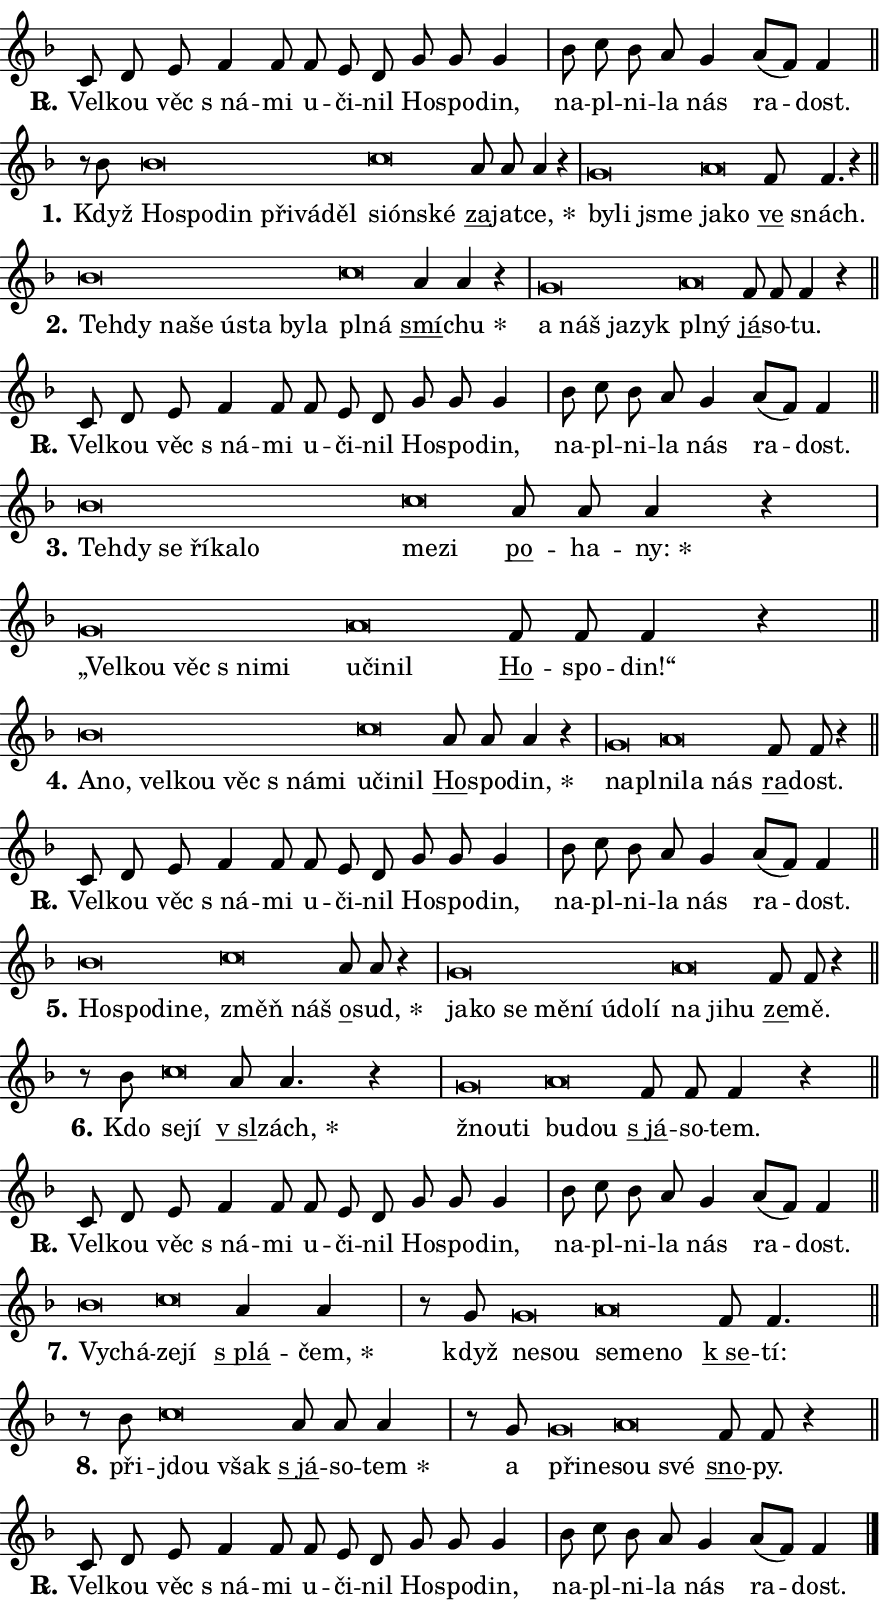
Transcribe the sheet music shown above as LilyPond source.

\version "2.24.0"
\header { tagline = "" }
\paper {
  indent = 0\cm
  top-margin = 0\cm
  right-margin = 0.13\cm % to fit lyric hyphens
  bottom-margin = 0\cm
  left-margin = 0\cm
  paper-width = 15\cm
  page-breaking = #ly:one-page-breaking
  system-system-spacing.basic-distance = #11
  score-system-spacing.basic-distance = #11
  ragged-last = ##f
}


%% Author: Thomas Morley
%% https://lists.gnu.org/archive/html/lilypond-user/2020-05/msg00002.html
#(define (line-position grob)
"Returns position of @var[grob} in current system:
   @code{'start}, if at first time-step
   @code{'end}, if at last time-step
   @code{'middle} otherwise
"
  (let* ((col (ly:item-get-column grob))
         (ln (ly:grob-object col 'left-neighbor))
         (rn (ly:grob-object col 'right-neighbor))
         (col-to-check-left (if (ly:grob? ln) ln col))
         (col-to-check-right (if (ly:grob? rn) rn col))
         (break-dir-left
           (and
             (ly:grob-property col-to-check-left 'non-musical #f)
             (ly:item-break-dir col-to-check-left)))
         (break-dir-right
           (and
             (ly:grob-property col-to-check-right 'non-musical #f)
             (ly:item-break-dir col-to-check-right))))
        (cond ((eqv? 1 break-dir-left) 'start)
              ((eqv? -1 break-dir-right) 'end)
              (else 'middle))))

#(define (tranparent-at-line-position vctor)
  (lambda (grob)
  "Relying on @code{line-position} select the relevant enry from @var{vctor}.
Used to determine transparency,"
    (case (line-position grob)
      ((end) (not (vector-ref vctor 0)))
      ((middle) (not (vector-ref vctor 1)))
      ((start) (not (vector-ref vctor 2))))))

noteHeadBreakVisibility =
#(define-music-function (break-visibility)(vector?)
"Makes @code{NoteHead}s transparent relying on @var{break-visibility}"
#{
  \override NoteHead.transparent =
    #(tranparent-at-line-position break-visibility)
#})

#(define delete-ledgers-for-transparent-note-heads
  (lambda (grob)
    "Reads whether a @code{NoteHead} is transparent.
If so this @code{NoteHead} is removed from @code{'note-heads} from
@var{grob}, which is supposed to be @code{LedgerLineSpanner}.
As a result ledgers are not printed for this @code{NoteHead}"
    (let* ((nhds-array (ly:grob-object grob 'note-heads))
           (nhds-list
             (if (ly:grob-array? nhds-array)
                 (ly:grob-array->list nhds-array)
                 '()))
           ;; Relies on the transparent-property being done before
           ;; Staff.LedgerLineSpanner.after-line-breaking is executed.
           ;; This is fragile ...
           (to-keep
             (remove
               (lambda (nhd)
                 (ly:grob-property nhd 'transparent #f))
               nhds-list)))
      ;; TODO find a better method to iterate over grob-arrays, similiar
      ;; to filter/remove etc for lists
      ;; For now rebuilt from scratch
      (set! (ly:grob-object grob 'note-heads)  '())
      (for-each
        (lambda (nhd)
          (ly:pointer-group-interface::add-grob grob 'note-heads nhd))
        to-keep))))

squashNotes = {
  \override NoteHead.X-extent = #'(-0.2 . 0.2)
  \override NoteHead.Y-extent = #'(-0.75 . 0)
  \override NoteHead.stencil =
    #(lambda (grob)
       (let ((pos (ly:grob-property grob 'staff-position)))
         (begin
           (if (< pos -7) (display "ERROR: Lower brevis then expected\n") (display ""))
           (if (<= pos -6) ly:text-interface::print ly:note-head::print))))
}
unSquashNotes = {
  \revert NoteHead.X-extent
  \revert NoteHead.Y-extent
  \revert NoteHead.stencil
}

hideNotes = \noteHeadBreakVisibility #begin-of-line-visible
unHideNotes = \noteHeadBreakVisibility #all-visible

% work-around for resetting accidentals
% https://lilypond.org/doc/v2.23/Documentation/notation/displaying-rhythms#unmetered-music
cadenzaMeasure = {
  \cadenzaOff
  \partial 1024 s1024
  \cadenzaOn
}

#(define-markup-command (accent layout props text) (markup?)
  "Underline accented syllable"
  (interpret-markup layout props
    #{\markup \override #'(offset . 4.3) \underline { #text }#}))

responsum = \markup \concat {
  "R" \hspace #-1.05 \path #0.1 #'((moveto 0 0.07) (lineto 0.9 0.8)) \hspace #0.05 "."
}

spaceSize = #0.6828661417322834 % exact space size for TeX Gyre Schola

\layout {
  \context {
    \Staff
    \remove "Time_signature_engraver"
    \override LedgerLineSpanner.after-line-breaking = #delete-ledgers-for-transparent-note-heads
  }
  \context {
    \Lyrics {
      \override LyricSpace.minimum-distance = \spaceSize
      \override LyricText.font-name = #"TeX Gyre Schola"
      \override LyricText.font-size = 1
      \override StanzaNumber.font-name = #"TeX Gyre Schola Bold"
      \override StanzaNumber.font-size = 1
    }
  }
  \context {
    \Score 
    \override NoteHead.text =
      #(lambda (grob) 
        (let ((pos (ly:grob-property grob 'staff-position)))
          #{\markup {
            \combine
              \halign #-0.55 \raise #(if (= pos -6) 0 0.5) \override #'(thickness . 2) \draw-line #'(3.2 . 0)
              \musicglyph "noteheads.sM1"
          }#}))
  }
}

% magnetic-lyrics.ily
%
%   written by
%     Jean Abou Samra <jean@abou-samra.fr>
%     Werner Lemberg <wl@gnu.org>
%
%   adapted by
%     Jiri Hon <jiri.hon@gmail.com>
%
% Version 2022-Apr-15

% https://www.mail-archive.com/lilypond-user@gnu.org/msg149350.html

#(define (Left_hyphen_pointer_engraver context)
   "Collect syllable-hyphen-syllable occurrences in lyrics and store
them in properties.  This engraver only looks to the left.  For
example, if the lyrics input is @code{foo -- bar}, it does the
following.

@itemize @bullet
@item
Set the @code{text} property of the @code{LyricHyphen} grob between
@q{foo} and @q{bar} to @code{foo}.

@item
Set the @code{left-hyphen} property of the @code{LyricText} grob with
text @q{foo} to the @code{LyricHyphen} grob between @q{foo} and
@q{bar}.
@end itemize

Use this auxiliary engraver in combination with the
@code{lyric-@/text::@/apply-@/magnetic-@/offset!} hook."
   (let ((hyphen #f)
         (text #f))
     (make-engraver
      (acknowledgers
       ((lyric-syllable-interface engraver grob source-engraver)
        (set! text grob)))
      (end-acknowledgers
       ((lyric-hyphen-interface engraver grob source-engraver)
        ;(when (not (grob::has-interface grob 'lyric-space-interface))
          (set! hyphen grob)));)
      ((stop-translation-timestep engraver)
       (when (and text hyphen)
         (ly:grob-set-object! text 'left-hyphen hyphen))
       (set! text #f)
       (set! hyphen #f)))))

#(define (lyric-text::apply-magnetic-offset! grob)
   "If the space between two syllables is less than the value in
property @code{LyricText@/.details@/.squash-threshold}, move the right
syllable to the left so that it gets concatenated with the left
syllable.

Use this function as a hook for
@code{LyricText@/.after-@/line-@/breaking} if the
@code{Left_@/hyphen_@/pointer_@/engraver} is active."
   (let ((hyphen (ly:grob-object grob 'left-hyphen #f)))
     (when hyphen
       (let ((left-text (ly:spanner-bound hyphen LEFT)))
         (when (grob::has-interface left-text 'lyric-syllable-interface)
           (let* ((common (ly:grob-common-refpoint grob left-text X))
                  (this-x-ext (ly:grob-extent grob common X))
                  (left-x-ext
                   (begin
                     ;; Trigger magnetism for left-text.
                     (ly:grob-property left-text 'after-line-breaking)
                     (ly:grob-extent left-text common X)))
                  ;; `delta` is the gap width between two syllables.
                  (delta (- (interval-start this-x-ext)
                            (interval-end left-x-ext)))
                  (details (ly:grob-property grob 'details))
                  (threshold (assoc-get 'squash-threshold details 0.2)))
             (when (< delta threshold)
               (let* (;; We have to manipulate the input text so that
                      ;; ligatures crossing syllable boundaries are not
                      ;; disabled.  For languages based on the Latin
                      ;; script this is essentially a beautification.
                      ;; However, for non-Western scripts it can be a
                      ;; necessity.
                      (lt (ly:grob-property left-text 'text))
                      (rt (ly:grob-property grob 'text))
                      (is-space (grob::has-interface hyphen 'lyric-space-interface))
                      (space (if is-space " " ""))
                      (extra-delta (if is-space spaceSize 0))
                      ;; Append new syllable.
                      (ltrt-space (if (and (string? lt) (string? rt))
                                (string-append lt space rt)
                                (make-concat-markup (list lt space rt))))
                      ;; Right-align `ltrt` to the right side.
                      (ltrt-space-markup (grob-interpret-markup
                               grob
                               (make-translate-markup
                                (cons (interval-length this-x-ext) 0)
                                (make-right-align-markup ltrt-space)))))
                 (begin
                   ;; Don't print `left-text`.
                   (ly:grob-set-property! left-text 'stencil #f)
                   ;; Set text and stencil (which holds all collected
                   ;; syllables so far) and shift it to the left.
                   (ly:grob-set-property! grob 'text ltrt-space)
                   (ly:grob-set-property! grob 'stencil ltrt-space-markup)
                   (ly:grob-translate-axis! grob (- (- delta extra-delta)) X))))))))))


#(define (lyric-hyphen::displace-bounds-first grob)
   ;; Make very sure this callback isn't triggered too early.
   (let ((left (ly:spanner-bound grob LEFT))
         (right (ly:spanner-bound grob RIGHT)))
     (ly:grob-property left 'after-line-breaking)
     (ly:grob-property right 'after-line-breaking)
     (ly:lyric-hyphen::print grob)))

squashThreshold = #0.4

\layout {
  \context {
    \Lyrics
    \consists #Left_hyphen_pointer_engraver
    \override LyricText.after-line-breaking =
      #lyric-text::apply-magnetic-offset!
    \override LyricHyphen.stencil = #lyric-hyphen::displace-bounds-first
    \override LyricText.details.squash-threshold = \squashThreshold
    \override LyricHyphen.minimum-distance = 0
    \override LyricHyphen.minimum-length = \squashThreshold
  }
}

squashText = \override LyricText.details.squash-threshold = 9999
unSquashText = \override LyricText.details.squash-threshold = \squashThreshold

leftText = \override LyricText.self-alignment-X = #LEFT
unLeftText = \revert LyricText.self-alignment-X

starOffset = #(lambda (grob) 
                (let ((x_offset (ly:self-alignment-interface::aligned-on-x-parent grob)))
                  (if (= x_offset 0) 0 (+ x_offset 1.2))))

star = #(define-music-function (syllable)(string?)
"Append star separator at the end of a syllable"
#{
  \once \override LyricText.X-offset = #starOffset
  \lyricmode { \markup {
    #syllable
    \override #'((font-name . "TeX Gyre Schola Bold")) \hspace #0.2 \lower #0.65 \larger "*"
  } }
#})

starAccent = #(define-music-function (syllable)(string?)
"Append star separator at the end of a syllable and make accent"
#{
  \once \override LyricText.X-offset = #starOffset
  \lyricmode { \markup {
    \accent #syllable
    \override #'((font-name . "TeX Gyre Schola Bold")) \hspace #0.2 \lower #0.65 \larger "*"
  } }
#})

breath = #(define-music-function (syllable)(string?)
"Append breathing indicator at the end of a syllable"
#{
  \lyricmode { \markup { #syllable "+" } }
#})

optionalBreath = #(define-music-function (syllable)(string?)
"Append optional breathing indicator at the end of a syllable"
#{
  \lyricmode { \markup { #syllable "(+)" } }
#})


\score {
    <<
        \new Voice = "melody" { \cadenzaOn \key f \major \relative { c'8 d e f4 f8 \bar "" f e d \bar "" g g g4 \cadenzaMeasure \bar "|" bes8 c bes a g4 \bar "" a8[( f)] f4 \cadenzaMeasure \bar "||" \break } }
        \new Lyrics \lyricsto "melody" { \lyricmode { \set stanza = \responsum
Vel -- kou věc "s ná" -- mi u -- či -- nil Ho -- spo -- din, na -- pl -- ni -- la nás ra -- dost. } }
    >>
    \layout {}
}

\score {
    <<
        \new Voice = "melody" { \cadenzaOn \key f \major \relative { r8 bes' \squashNotes bes\breve*1/16 \hideNotes \breve*1/16 \bar "" \breve*1/16 \bar "" \breve*1/16 \bar "" \breve*1/16 \breve*1/16 \bar "" \unHideNotes \unSquashNotes \squashNotes c\breve*1/16 \hideNotes \breve*1/16 \breve*1/16 \bar "" \unHideNotes \unSquashNotes \bar "" a8 a a4 r \cadenzaMeasure \bar "|" \squashNotes g\breve*1/16 \hideNotes \breve*1/16 \breve*1/16 \bar "" \unHideNotes \unSquashNotes \squashNotes a\breve*1/16 \hideNotes \breve*1/16 \bar "" \unHideNotes \unSquashNotes \bar "" f8 f4. r4 \cadenzaMeasure \bar "||" \break } }
        \new Lyrics \lyricsto "melody" { \lyricmode { \set stanza = "1."
Když \leftText Ho -- \squashText spo -- din při -- vá -- děl \unSquashText si -- \squashText ón -- ské \unLeftText \unSquashText \markup \accent za -- jat -- \star ce, \leftText by -- \squashText li jsme \unSquashText ja -- \squashText ko \unLeftText \unSquashText \markup \accent ve snách. } }
    >>
    \layout {}
}

\score {
    <<
        \new Voice = "melody" { \cadenzaOn \key f \major \relative { \squashNotes bes'\breve*1/16 \hideNotes \breve*1/16 \bar "" \breve*1/16 \bar "" \breve*1/16 \bar "" \breve*1/16 \bar "" \breve*1/16 \bar "" \breve*1/16 \breve*1/16 \bar "" \unHideNotes \unSquashNotes \squashNotes c\breve*1/16 \hideNotes \breve*1/16 \bar "" \unHideNotes \unSquashNotes \bar "" \bar "" a4 a r \cadenzaMeasure \bar "|" \squashNotes g\breve*1/16 \hideNotes \breve*1/16 \bar "" \breve*1/16 \breve*1/16 \bar "" \unHideNotes \unSquashNotes \squashNotes a\breve*1/16 \hideNotes \breve*1/16 \bar "" \unHideNotes \unSquashNotes \bar "" f8 f f4 r \cadenzaMeasure \bar "||" \break } }
        \new Lyrics \lyricsto "melody" { \lyricmode { \set stanza = "2."
\leftText Teh -- \squashText dy na -- še ú -- sta by -- la \unSquashText pl -- \squashText ná \unLeftText \unSquashText \markup \accent smí -- \star chu \leftText a \squashText náš ja -- zyk \unSquashText pl -- \squashText ný \unLeftText \unSquashText \markup \accent já -- so -- tu. } }
    >>
    \layout {}
}

\score {
    <<
        \new Voice = "melody" { \cadenzaOn \key f \major \relative { c'8 d e f4 f8 \bar "" f e d \bar "" g g g4 \cadenzaMeasure \bar "|" bes8 c bes a g4 \bar "" a8[( f)] f4 \cadenzaMeasure \bar "||" \break } }
        \new Lyrics \lyricsto "melody" { \lyricmode { \set stanza = \responsum
Vel -- kou věc "s ná" -- mi u -- či -- nil Ho -- spo -- din, na -- pl -- ni -- la nás ra -- dost. } }
    >>
    \layout {}
}

\score {
    <<
        \new Voice = "melody" { \cadenzaOn \key f \major \relative { \squashNotes bes'\breve*1/16 \hideNotes \breve*1/16 \bar "" \breve*1/16 \bar "" \breve*1/16 \bar "" \breve*1/16 \breve*1/16 \bar "" \unHideNotes \unSquashNotes \squashNotes c\breve*1/16 \hideNotes \breve*1/16 \bar "" \unHideNotes \unSquashNotes \bar "" a8 a a4 r \cadenzaMeasure \bar "|" \squashNotes g\breve*1/16 \hideNotes \breve*1/16 \bar "" \breve*1/16 \bar "" \breve*1/16 \breve*1/16 \bar "" \unHideNotes \unSquashNotes \squashNotes a\breve*1/16 \hideNotes \breve*1/16 \breve*1/16 \bar "" \unHideNotes \unSquashNotes \bar "" f8 f f4 r \cadenzaMeasure \bar "||" \break } }
        \new Lyrics \lyricsto "melody" { \lyricmode { \set stanza = "3."
\leftText Teh -- \squashText dy se ří -- ka -- lo \unSquashText me -- \squashText zi \unLeftText \unSquashText \markup \accent po -- ha -- \star ny: \leftText „Vel -- \squashText kou věc "s ni" -- mi \unSquashText u -- \squashText či -- nil \unLeftText \unSquashText \markup \accent Ho -- spo -- din!“ } }
    >>
    \layout {}
}

\score {
    <<
        \new Voice = "melody" { \cadenzaOn \key f \major \relative { \squashNotes bes'\breve*1/16 \hideNotes \breve*1/16 \bar "" \breve*1/16 \bar "" \breve*1/16 \bar "" \breve*1/16 \bar "" \breve*1/16 \breve*1/16 \bar "" \unHideNotes \unSquashNotes \squashNotes c\breve*1/16 \hideNotes \breve*1/16 \breve*1/16 \bar "" \unHideNotes \unSquashNotes \bar "" a8 a a4 r \cadenzaMeasure \bar "|" \squashNotes g\breve*1/16 \hideNotes \breve*1/16 \bar "" \unHideNotes \unSquashNotes \squashNotes a\breve*1/16 \hideNotes \breve*1/16 \breve*1/16 \bar "" \unHideNotes \unSquashNotes \bar "" f8 f r4 \cadenzaMeasure \bar "||" \break } }
        \new Lyrics \lyricsto "melody" { \lyricmode { \set stanza = "4."
\leftText A -- \squashText no, vel -- kou věc "s ná" -- mi \unSquashText u -- \squashText či -- nil \unLeftText \unSquashText \markup \accent Ho -- spo -- \star din, \leftText na -- \squashText pl -- \unSquashText ni -- \squashText la nás \unLeftText \unSquashText \markup \accent ra -- dost. } }
    >>
    \layout {}
}

\score {
    <<
        \new Voice = "melody" { \cadenzaOn \key f \major \relative { c'8 d e f4 f8 \bar "" f e d \bar "" g g g4 \cadenzaMeasure \bar "|" bes8 c bes a g4 \bar "" a8[( f)] f4 \cadenzaMeasure \bar "||" \break } }
        \new Lyrics \lyricsto "melody" { \lyricmode { \set stanza = \responsum
Vel -- kou věc "s ná" -- mi u -- či -- nil Ho -- spo -- din, na -- pl -- ni -- la nás ra -- dost. } }
    >>
    \layout {}
}

\score {
    <<
        \new Voice = "melody" { \cadenzaOn \key f \major \relative { \squashNotes bes'\breve*1/16 \hideNotes \breve*1/16 \bar "" \breve*1/16 \breve*1/16 \bar "" \unHideNotes \unSquashNotes \squashNotes c\breve*1/16 \hideNotes \breve*1/16 \bar "" \unHideNotes \unSquashNotes \bar "" a8 a r4 \cadenzaMeasure \bar "|" \squashNotes g\breve*1/16 \hideNotes \breve*1/16 \bar "" \breve*1/16 \bar "" \breve*1/16 \bar "" \breve*1/16 \bar "" \breve*1/16 \bar "" \breve*1/16 \breve*1/16 \bar "" \unHideNotes \unSquashNotes \squashNotes a\breve*1/16 \hideNotes \breve*1/16 \breve*1/16 \bar "" \unHideNotes \unSquashNotes \bar "" f8 f r4 \cadenzaMeasure \bar "||" \break } }
        \new Lyrics \lyricsto "melody" { \lyricmode { \set stanza = "5."
\leftText Ho -- \squashText spo -- di -- ne, \unSquashText změň \squashText náš \unLeftText \unSquashText \markup \accent o -- \star sud, \leftText ja -- \squashText ko se mě -- ní ú -- do -- lí \unSquashText na \squashText ji -- hu \unLeftText \unSquashText \markup \accent ze -- mě. } }
    >>
    \layout {}
}

\score {
    <<
        \new Voice = "melody" { \cadenzaOn \key f \major \relative { r8 bes' \squashNotes c\breve*1/16 \hideNotes \breve*1/16 \bar "" \unHideNotes \unSquashNotes \bar "" a8 a4. r4 \cadenzaMeasure \bar "|" \squashNotes g\breve*1/16 \hideNotes \breve*1/16 \bar "" \unHideNotes \unSquashNotes \squashNotes a\breve*1/16 \hideNotes \breve*1/16 \bar "" \unHideNotes \unSquashNotes \bar "" f8 f f4 r \cadenzaMeasure \bar "||" \break } }
        \new Lyrics \lyricsto "melody" { \lyricmode { \set stanza = "6."
Kdo \leftText se -- \squashText jí \unLeftText \unSquashText \markup \accent "v sl" -- \star zách, \leftText žnou -- \squashText ti \unSquashText bu -- \squashText dou \unLeftText \unSquashText \markup \accent "s já" -- so -- tem. } }
    >>
    \layout {}
}

\score {
    <<
        \new Voice = "melody" { \cadenzaOn \key f \major \relative { c'8 d e f4 f8 \bar "" f e d \bar "" g g g4 \cadenzaMeasure \bar "|" bes8 c bes a g4 \bar "" a8[( f)] f4 \cadenzaMeasure \bar "||" \break } }
        \new Lyrics \lyricsto "melody" { \lyricmode { \set stanza = \responsum
Vel -- kou věc "s ná" -- mi u -- či -- nil Ho -- spo -- din, na -- pl -- ni -- la nás ra -- dost. } }
    >>
    \layout {}
}

\score {
    <<
        \new Voice = "melody" { \cadenzaOn \key f \major \relative { \squashNotes bes'\breve*1/16 \hideNotes \breve*1/16 \bar "" \unHideNotes \unSquashNotes \squashNotes c\breve*1/16 \hideNotes \breve*1/16 \bar "" \unHideNotes \unSquashNotes \bar "" \bar "" a4 a \cadenzaMeasure \bar "|" r8 g \squashNotes g\breve*1/16 \hideNotes \breve*1/16 \bar "" \unHideNotes \unSquashNotes \squashNotes a\breve*1/16 \hideNotes \breve*1/16 \breve*1/16 \bar "" \unHideNotes \unSquashNotes \bar "" f8 f4. \cadenzaMeasure \bar "||" \break } }
        \new Lyrics \lyricsto "melody" { \lyricmode { \set stanza = "7."
\leftText Vy -- \squashText chá -- \unSquashText ze -- \squashText jí \unLeftText \unSquashText \markup \accent "s plá" -- \star čem, když \leftText ne -- \squashText sou \unSquashText se -- \squashText me -- no \unLeftText \unSquashText \markup \accent "k se" -- tí: } }
    >>
    \layout {}
}

\score {
    <<
        \new Voice = "melody" { \cadenzaOn \key f \major \relative { r8 bes' \squashNotes c\breve*1/16 \hideNotes \breve*1/16 \bar "" \unHideNotes \unSquashNotes \bar "" a8 a a4 \cadenzaMeasure \bar "|" r8 g \squashNotes g\breve*1/16 \hideNotes \breve*1/16 \bar "" \unHideNotes \unSquashNotes \squashNotes a\breve*1/16 \hideNotes \breve*1/16 \bar "" \unHideNotes \unSquashNotes \bar "" f8 f r4 \cadenzaMeasure \bar "||" \break } }
        \new Lyrics \lyricsto "melody" { \lyricmode { \set stanza = "8."
při -- \leftText jdou \squashText však \unLeftText \unSquashText \markup \accent "s já" -- so -- \star tem a \leftText při -- \squashText ne -- \unSquashText sou \squashText své \unLeftText \unSquashText \markup \accent sno -- py. } }
    >>
    \layout {}
}

\score {
    <<
        \new Voice = "melody" { \cadenzaOn \key f \major \relative { c'8 d e f4 f8 \bar "" f e d \bar "" g g g4 \cadenzaMeasure \bar "|" bes8 c bes a g4 \bar "" a8[( f)] f4 \cadenzaMeasure \bar "||" \break } \bar "|." }
        \new Lyrics \lyricsto "melody" { \lyricmode { \set stanza = \responsum
Vel -- kou věc "s ná" -- mi u -- či -- nil Ho -- spo -- din, na -- pl -- ni -- la nás ra -- dost. } }
    >>
    \layout {}
}
